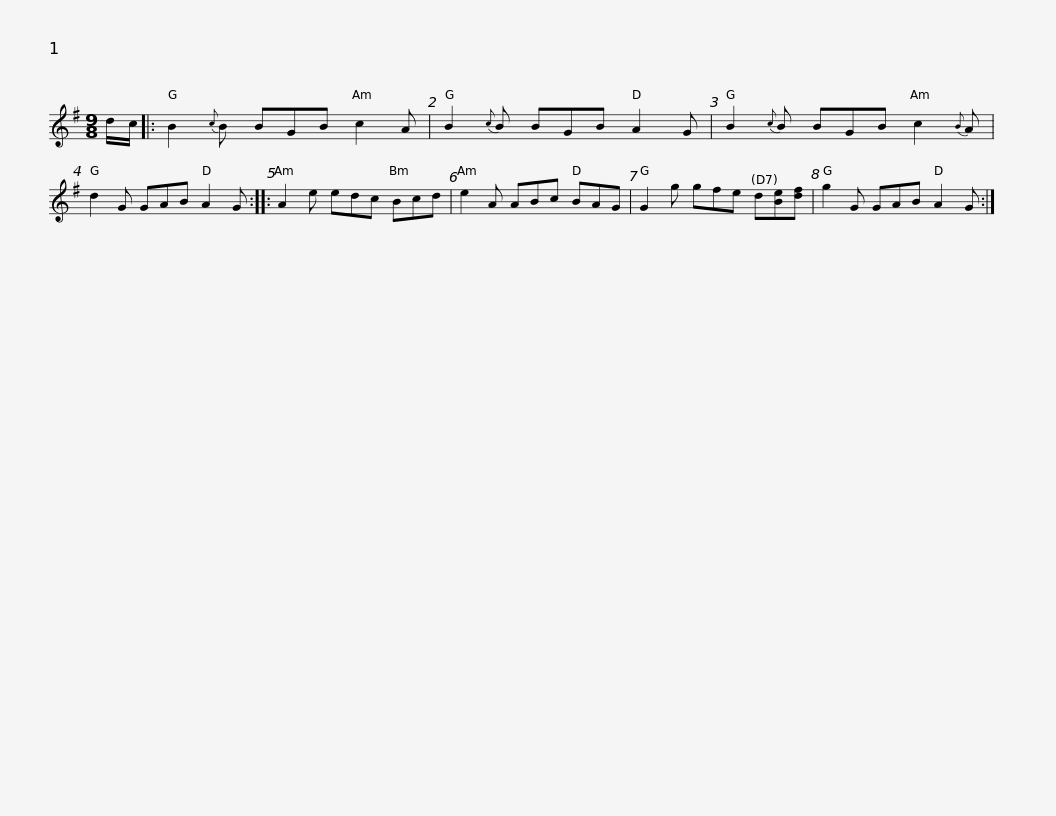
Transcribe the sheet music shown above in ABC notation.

X:1
L:1/8
M:9/8
I:linebreak $
K:G
V:1 treble
V:1
 d/c/ |: B2{c} B BGB c2 A | B2{c} B BGB A2 G | B2{c} B BGB c2{B} A | d2 G GAB A2 G ::$ %5
 A2 e edc Bcd | e2 A ABc BAG | G2 g gfe d[Be][df] | g2 G GAB A2 G :| %9
